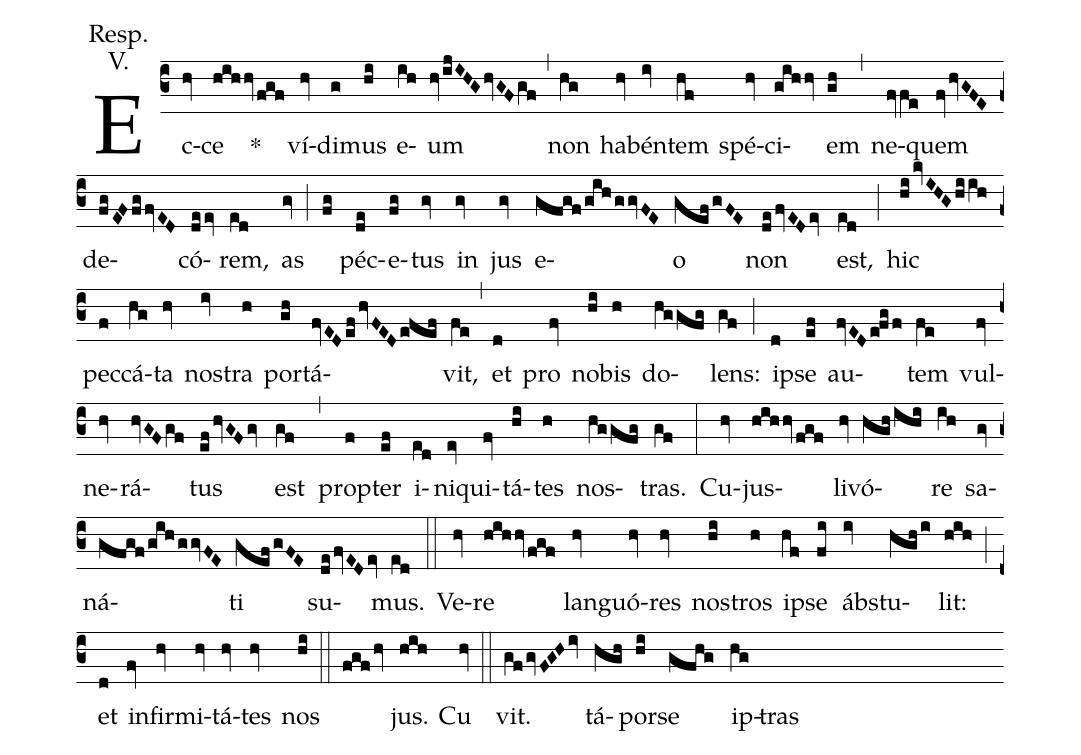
annotation: Resp.;
annotation: V.;
%%
(c3) Ec(hv)ce(hihhvfgf) *() ví(hv)di(g)mus(hi) e(ih)um(hvijIHGhvGFgf) (,)
non(hg) ha(hv)bén(iv)tem(hf) spé(hv)ci(gihhv)em(gh) (,)
ne(fvfe)quem(fvhvGFE) de(fgEFfgfvED)có(deev)rem,(ed) as(gv) (;)
(fg)péc(de)e(fg)tus(gv) in(gv) jus(gv) e(gfgfgihggvFE)o(gefgFE) non(defvEDev) est,(ed) (;)
hic(hikvIHGhiih) pec(f)cá(hg)ta(hv) nos(iv)tra(h) por(gh)tá(fvEDefhvFEDefef)vit,(fe) (,)
et(d) pro(fv) no(hi)bis(h) do(hggfg)lens:(gf) (;)
ip(d)se(ef) au(fvEDefgf)tem(fe) vul(fv)ne(hv)rá(hvGFgf)tus(efhvGFgv) est(gf) (,)
prop(f)ter(ef) i(ed)ni(ev)qui(fv)tá(hi)tes(h) nos(hggfg)tras.(gf) (:)
Cu(hv)jus(hihhvfgf)li(hv)vó(hghihi)re(ih) sa(gv)ná(gfgfgihggvFE)ti(gefgFE) su(defvEDev)mus.(ed) (::)
Ve(hv)re(hihhvfgf) lan(hv)guó(hv)res(hv) nos(hi)tros(h) ip(hf)se(fi) ábs(iv)tu(hghi)lit:(hih) (;)
et(d) in(fv)fir(hv)mi(hv)tá(hv)tes(hv) nos(hi) (::)
(fgfhv)jus.(hih) Cu(hv) (::)
vit.(gfgvFGHiv) tá(hgh)por(hi)se(gfhg) ip(hg)tras()
